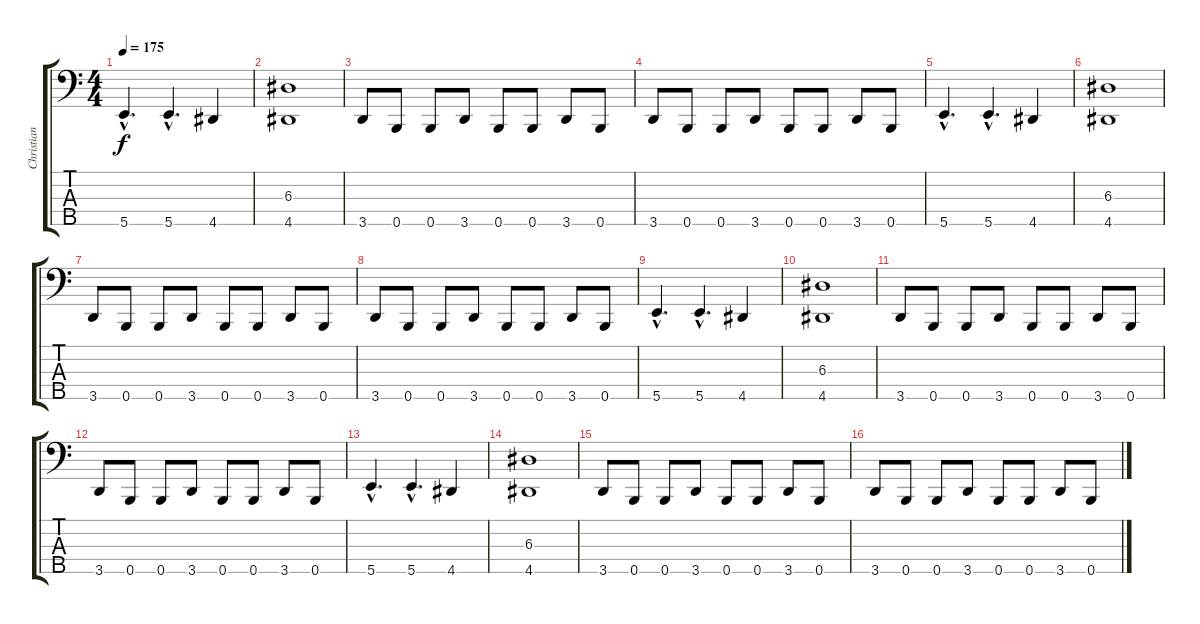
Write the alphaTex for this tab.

\track ("Christian" "Christian") {instrument electricbasspick}
\staff {score tabs}
\tuning (G2 D2 A1 E1 B0) {hide}
\ts (4 4)
\tempo 175
\clef f4
\ks c
5.5{hac}.4{d dy f} 5.5{hac}.4{d} 4.5.4 |
(6.3 4.5).1 |
3.5.8 0.5.8 0.5.8 3.5.8 0.5.8 0.5.8 3.5.8 0.5.8 |
3.5.8 0.5.8 0.5.8 3.5.8 0.5.8 0.5.8 3.5.8 0.5.8 |
5.5{hac}.4{d} 5.5{hac}.4{d} 4.5.4 |
(6.3 4.5).1 |
3.5.8 0.5.8 0.5.8 3.5.8 0.5.8 0.5.8 3.5.8 0.5.8 |
3.5.8 0.5.8 0.5.8 3.5.8 0.5.8 0.5.8 3.5.8 0.5.8 |
5.5{hac}.4{d} 5.5{hac}.4{d} 4.5.4 |
(6.3 4.5).1 |
3.5.8 0.5.8 0.5.8 3.5.8 0.5.8 0.5.8 3.5.8 0.5.8 |
3.5.8 0.5.8 0.5.8 3.5.8 0.5.8 0.5.8 3.5.8 0.5.8 |
5.5{hac}.4{d} 5.5{hac}.4{d} 4.5.4 |
(6.3 4.5).1 |
3.5.8 0.5.8 0.5.8 3.5.8 0.5.8 0.5.8 3.5.8 0.5.8 |
3.5.8 0.5.8 0.5.8 3.5.8 0.5.8 0.5.8 3.5.8 0.5.8
